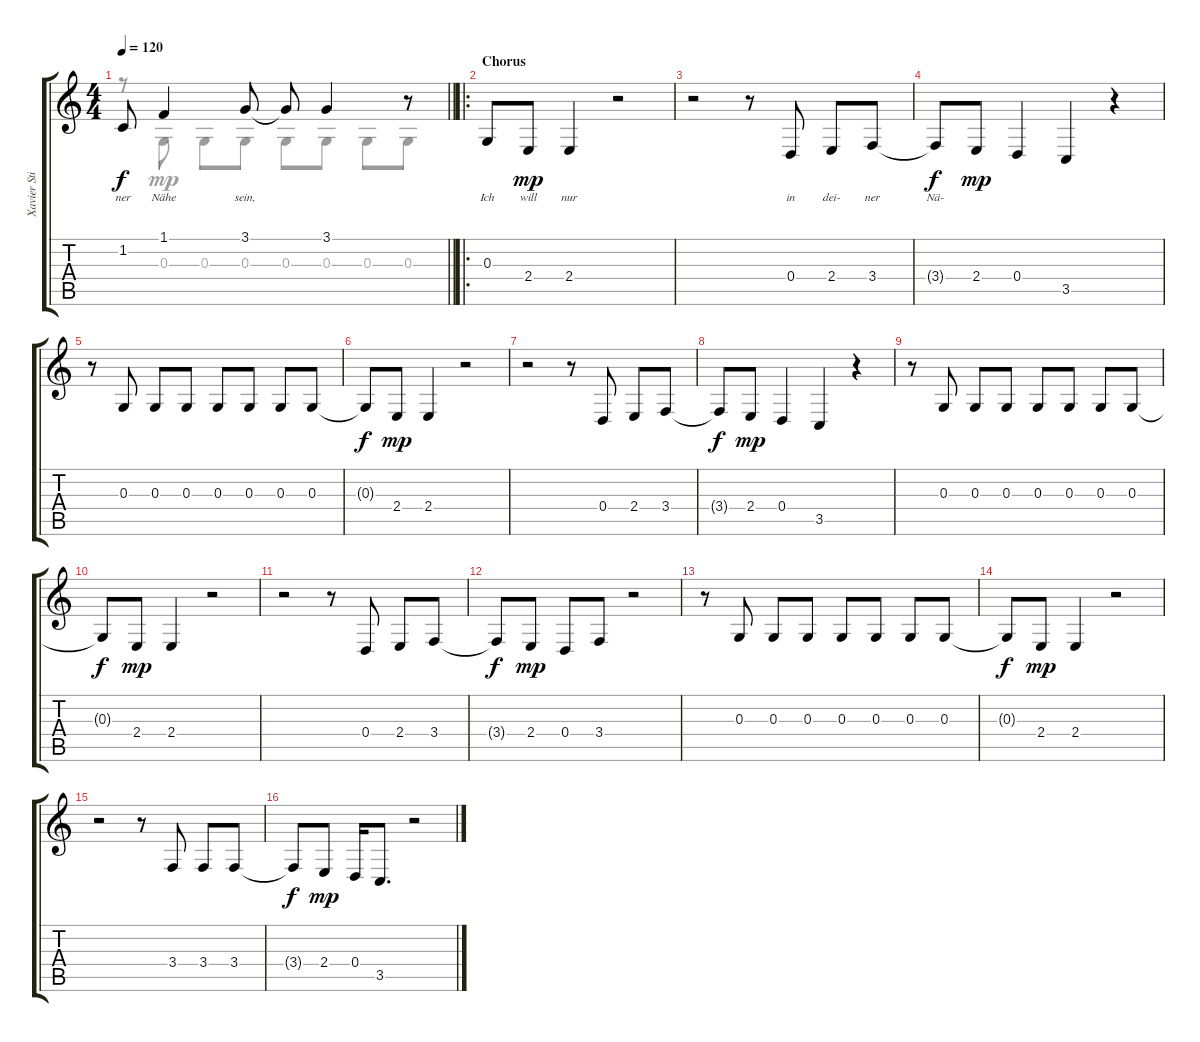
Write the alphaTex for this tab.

\track ("Xavier Stimme" "Xavier Sti") {instrument flute}
\staff {score tabs}
\tuning (E4 B3 G3 D3 A2 E2) {hide}
\voice
\ts (4 4)
\tempo 120
\clef g2
\barLineRight lightlight
\ks c
1.2{t}.8{lyrics (0 "ner") lyrics (1 "") lyrics (2 "") lyrics (3 "") lyrics (4 "") dy f} 1.1.4{lyrics (0 "Nähe") lyrics (1 "") lyrics (2 "") lyrics (3 "") lyrics (4 "")} 3.1.8{lyrics (0 "sein,") lyrics (1 "") lyrics (2 "") lyrics (3 "") lyrics (4 "")} 3.1{t}.8{lyrics (0 "") lyrics (1 "") lyrics (2 "") lyrics (3 "") lyrics (4 "")} 3.1.4{lyrics (0 "") lyrics (1 "") lyrics (2 "") lyrics (3 "") lyrics (4 "")} r.8 |
\ro
\section ("" "Chorus")
0.3.8{lyrics (0 "Ich") lyrics (1 "") lyrics (2 "") lyrics (3 "") lyrics (4 "")} 2.4.8{lyrics (0 "will") lyrics (1 "") lyrics (2 "") lyrics (3 "") lyrics (4 "") dy mp} 2.4.4{lyrics (0 "nur") lyrics (1 "") lyrics (2 "") lyrics (3 "") lyrics (4 "")} r.2 |
r.2 r.8 0.4.8{lyrics (0 "in") lyrics (1 "") lyrics (2 "") lyrics (3 "") lyrics (4 "")} 2.4.8{lyrics (0 "dei-") lyrics (1 "") lyrics (2 "") lyrics (3 "") lyrics (4 "")} 3.4.8{lyrics (0 "ner") lyrics (1 "") lyrics (2 "") lyrics (3 "") lyrics (4 "")} |
3.4{t}.8{lyrics (0 "Nä-") lyrics (1 "") lyrics (2 "") lyrics (3 "") lyrics (4 "") dy f} 2.4.8{dy mp} 0.4.4 3.5.4 r.4 |
r.8 0.3.8 0.3.8 0.3.8 0.3.8 0.3.8 0.3.8 0.3.8 |
0.3{t}.8{dy f} 2.4.8{dy mp} 2.4.4 r.2 |
r.2 r.8 0.4.8 2.4.8 3.4.8 |
3.4{t}.8{dy f} 2.4.8{dy mp} 0.4.4 3.5.4 r.4 |
r.8 0.3.8 0.3.8 0.3.8 0.3.8 0.3.8 0.3.8 0.3.8 |
0.3{t}.8{dy f} 2.4.8{dy mp} 2.4.4 r.2 |
r.2 r.8 0.4.8 2.4.8 3.4.8 |
3.4{t}.8{dy f} 2.4.8{dy mp} 0.4.8 3.4.8 r.2 |
r.8 0.3.8 0.3.8 0.3.8 0.3.8 0.3.8 0.3.8 0.3.8 |
0.3{t}.8{dy f} 2.4.8{dy mp} 2.4.4 r.2 |
r.2 r.8 3.4.8 3.4.8 3.4.8 |
3.4{t}.8{dy f} 2.4.8{dy mp} 0.4.16 3.5.8{d} r.2
\voice
\clef g2
\ottava regular
\simile none
\barLineRight lightlight
\ks c
r.8{dy f} 0.3.8{dy mp} 0.3.8 0.3.8 0.3.8 0.3.8 0.3.8 0.3.8 |
|
|
|
|
|
|
|
|
|
|
|
|
|
|
